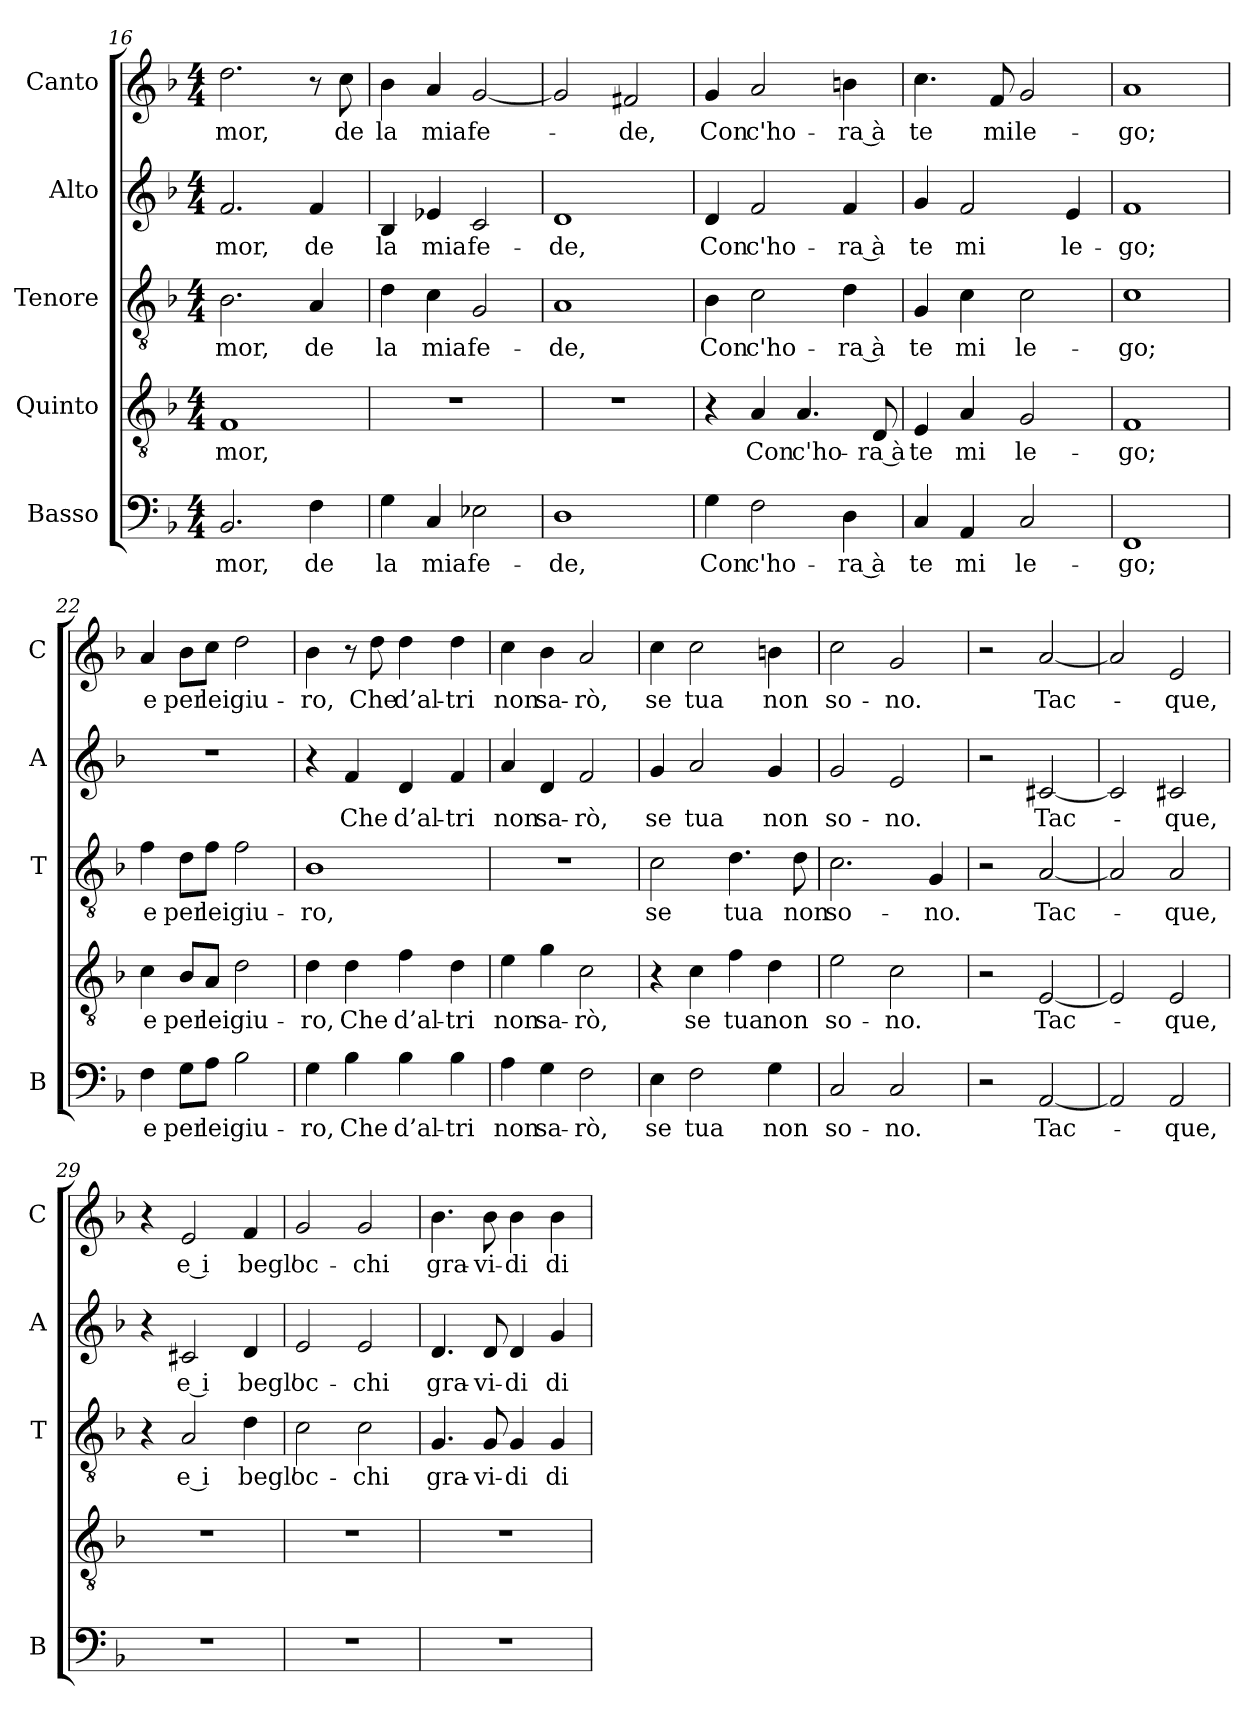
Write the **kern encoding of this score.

**kern	**text	**kern	**text	**kern	**text	**kern	**text	**kern	**text
*part5	*part5	*part4	*part4	*part3	*part3	*part2	*part2	*part1	*part1
*staff5	*staff5	*staff4	*staff4	*staff3	*staff3	*staff2	*staff2	*staff1	*staff1
*I"Basso	*	*I"Quinto	*	*I"Tenore	*	*I"Alto	*	*I"Canto	*
*I'B	*	*	*	*I'T	*	*I'A	*	*I'C	*
*clefF4	*	*clefGv2	*	*clefGv2	*	*clefG2	*	*clefG2	*
*k[b-]	*	*k[b-]	*	*k[b-]	*	*k[b-]	*	*k[b-]	*
*F:	*	*F:	*	*F:	*	*F:	*	*F:	*
*M4/4	*	*M4/4	*	*M4/4	*	*M4/4	*	*M4/4	*
=16	=16	=16	=16	=16	=16	=16	=16	=16	=16
!	!LO:LY:b	!	!LO:LY:b	!	!LO:LY:b	!	!LO:LY:b	!	!LO:LY:b
2.BB-/	-mor,	1F	-mor,	2.B-\	-mor,	2.f/	-mor,	2.dd\	-mor,
!	!LO:LY:b	!	!	!	!LO:LY:b	!	!LO:LY:b	!	!
4F\	de	.	.	4A/	de	4f/	de	8r	.
!	!	!	!	!	!	!	!	!	!LO:LY:b
.	.	.	.	.	.	.	.	8cc\	de
=17	=17	=17	=17	=17	=17	=17	=17	=17	=17
!	!LO:LY:b	!	!	!	!LO:LY:b	!	!LO:LY:b	!	!LO:LY:b
4G\	la	1r	.	4d\	la	4B-/	la	4b-\	la
!	!LO:LY:b	!	!	!	!LO:LY:b	!	!LO:LY:b	!	!LO:LY:b
4C/	mia	.	.	4c\	mia	4e-X/	mia	4a/	mia
!	!LO:LY:b	!	!	!	!LO:LY:b	!	!LO:LY:b	!	!LO:LY:b
2E-X\	fe-	.	.	2G/	fe-	2c/	fe-	[2g/	fe-
=18	=18	=18	=18	=18	=18	=18	=18	=18	=18
!	!LO:LY:b	!	!	!	!LO:LY:b	!	!LO:LY:b	!	!
1D	-de,	1r	.	1A	-de,	1d	-de,	2g/]	.
!	!	!	!	!	!	!	!	!	!LO:LY:b
.	.	.	.	.	.	.	.	2f#X/	-de,
=19	=19	=19	=19	=19	=19	=19	=19	=19	=19
!	!LO:LY:b	!	!	!	!LO:LY:b	!	!LO:LY:b	!	!LO:LY:b
4G\	Con	4r	.	4B-\	Con	4d/	Con	4g/	Con
!	!LO:LY:b	!	!LO:LY:b	!	!LO:LY:b	!	!LO:LY:b	!	!LO:LY:b
2F\	c'ho-	4A/	Con	2c\	c'ho-	2f/	c'ho-	2a/	c'ho-
!	!	!	!LO:LY:b	!	!	!	!	!	!
.	.	4.A/	c'ho-	.	.	.	.	.	.
!	!LO:LY:b	!	!	!	!LO:LY:b	!	!LO:LY:b	!	!LO:LY:b
4D\	-ra à	.	.	4d\	-ra à	4f/	-ra à	4bn\	-ra à
!	!	!	!LO:LY:b	!	!	!	!	!	!
.	.	8D/	-ra à	.	.	.	.	.	.
=20	=20	=20	=20	=20	=20	=20	=20	=20	=20
!	!LO:LY:b	!	!LO:LY:b	!	!LO:LY:b	!	!LO:LY:b	!	!LO:LY:b
4C/	te	4E/	te	4G/	te	4g/	te	4.cc\	te
!	!LO:LY:b	!	!LO:LY:b	!	!LO:LY:b	!	!LO:LY:b	!	!
4AA/	mi	4A/	mi	4c\	mi	2f/	mi	.	.
!	!	!	!	!	!	!	!	!	!LO:LY:b
.	.	.	.	.	.	.	.	8f/	mi
!	!LO:LY:b	!	!LO:LY:b	!	!LO:LY:b	!	!	!	!LO:LY:b
2C/	le-	2G/	le-	2c\	le-	.	.	2g/	le-
!	!	!	!	!	!	!	!LO:LY:b	!	!
.	.	.	.	.	.	4e/	le-	.	.
=21	=21	=21	=21	=21	=21	=21	=21	=21	=21
!	!LO:LY:b	!	!LO:LY:b	!	!LO:LY:b	!	!LO:LY:b	!	!LO:LY:b
1FF	-go;	1F	-go;	1c	-go;	1f	-go;	1a	-go;
=22	=22	=22	=22	=22	=22	=22	=22	=22	=22
!	!LO:LY:b	!	!LO:LY:b	!	!LO:LY:b	!	!	!	!LO:LY:b
4F\	e	4c\	e	4f\	e	1r	.	4a/	e
!	!LO:LY:b	!	!LO:LY:b	!	!LO:LY:b	!	!	!	!LO:LY:b
8G\L	per	8B-/L	per	8d\L	per	.	.	8b-\L	per
!	!LO:LY:b	!	!LO:LY:b	!	!LO:LY:b	!	!	!	!LO:LY:b
8A\J	lei	8A/J	lei	8f\J	lei	.	.	8cc\J	lei
!	!LO:LY:b	!	!LO:LY:b	!	!LO:LY:b	!	!	!	!LO:LY:b
2B-\	giu-	2d\	giu-	2f\	giu-	.	.	2dd\	giu-
!!LO:PB:g=z
=23	=23	=23	=23	=23	=23	=23	=23	=23	=23
!	!LO:LY:b	!	!LO:LY:b	!	!LO:LY:b	!	!	!	!LO:LY:b
4G\	-ro,	4d\	-ro,	1B-	-ro,	4r	.	4b-\	-ro,
!	!LO:LY:b	!	!LO:LY:b	!	!	!	!LO:LY:b	!	!
4B-\	Che	4d\	Che	.	.	4f/	Che	8r	.
!	!	!	!	!	!	!	!	!	!LO:LY:b
.	.	.	.	.	.	.	.	8dd\	Che
!	!LO:LY:b	!	!LO:LY:b	!	!	!	!LO:LY:b	!	!LO:LY:b
4B-\	d’al-	4f\	d’al-	.	.	4d/	d’al-	4dd\	d’al-
!	!LO:LY:b	!	!LO:LY:b	!	!	!	!LO:LY:b	!	!LO:LY:b
4B-\	-tri	4d\	-tri	.	.	4f/	-tri	4dd\	-tri
=24	=24	=24	=24	=24	=24	=24	=24	=24	=24
!	!LO:LY:b	!	!LO:LY:b	!	!	!	!LO:LY:b	!	!LO:LY:b
4A\	non	4e\	non	1r	.	4a/	non	4cc\	non
!	!LO:LY:b	!	!LO:LY:b	!	!	!	!LO:LY:b	!	!LO:LY:b
4G\	sa-	4g\	sa-	.	.	4d/	sa-	4b-\	sa-
!	!LO:LY:b	!	!LO:LY:b	!	!	!	!LO:LY:b	!	!LO:LY:b
2F\	-rò,	2c\	-rò,	.	.	2f/	-rò,	2a/	-rò,
=25	=25	=25	=25	=25	=25	=25	=25	=25	=25
!	!LO:LY:b	!	!	!	!LO:LY:b	!	!LO:LY:b	!	!LO:LY:b
4E\	se	4r	.	2c\	se	4g/	se	4cc\	se
!	!LO:LY:b	!	!LO:LY:b	!	!	!	!LO:LY:b	!	!LO:LY:b
2F\	tua	4c\	se	.	.	2a/	tua	2cc\	tua
!	!	!	!LO:LY:b	!	!LO:LY:b	!	!	!	!
.	.	4f\	tua	4.d\	tua	.	.	.	.
!	!LO:LY:b	!	!LO:LY:b	!	!	!	!LO:LY:b	!	!LO:LY:b
4G\	non	4d\	non	.	.	4g/	non	4bn\	non
!	!	!	!	!	!LO:LY:b	!	!	!	!
.	.	.	.	8d\	non	.	.	.	.
=26	=26	=26	=26	=26	=26	=26	=26	=26	=26
!	!LO:LY:b	!	!LO:LY:b	!	!LO:LY:b	!	!LO:LY:b	!	!LO:LY:b
2C/	so-	2e\	so-	2.c\	so-	2g/	so-	2cc\	so-
!	!LO:LY:b	!	!LO:LY:b	!	!	!	!LO:LY:b	!	!LO:LY:b
2C/	-no.	2c\	-no.	.	.	2e/	-no.	2g/	-no.
!	!	!	!	!	!LO:LY:b	!	!	!	!
.	.	.	.	4G/	-no.	.	.	.	.
=27	=27	=27	=27	=27	=27	=27	=27	=27	=27
2r	.	2r	.	2r	.	2r	.	2r	.
!	!LO:LY:b	!	!LO:LY:b	!	!LO:LY:b	!	!LO:LY:b	!	!LO:LY:b
[2AA/	Tac-	[2E/	Tac-	[2A/	Tac-	[2c#X/	Tac-	[2a/	Tac-
=28	=28	=28	=28	=28	=28	=28	=28	=28	=28
2AA/]	.	2E/]	.	2A/]	.	2c#/]	.	2a/]	.
!	!LO:LY:b	!	!LO:LY:b	!	!LO:LY:b	!	!LO:LY:b	!	!LO:LY:b
2AA/	-que,	2E/	-que,	2A/	-que,	2c#X/	-que,	2e/	-que,
=29	=29	=29	=29	=29	=29	=29	=29	=29	=29
1r	.	1r	.	4r	.	4r	.	4r	.
!	!	!	!	!	!LO:LY:b	!	!LO:LY:b	!	!LO:LY:b
.	.	.	.	2A/	e i	2c#X/	e i	2e/	e i
!	!	!	!	!	!LO:LY:b	!	!LO:LY:b	!	!LO:LY:b
.	.	.	.	4d\	begl'	4d/	begl'	4f/	begl'
=30	=30	=30	=30	=30	=30	=30	=30	=30	=30
!	!	!	!	!	!LO:LY:b	!	!LO:LY:b	!	!LO:LY:b
1r	.	1r	.	2c\	oc-	2e/	oc-	2g/	oc-
!	!	!	!	!	!LO:LY:b	!	!LO:LY:b	!	!LO:LY:b
.	.	.	.	2c\	-chi	2e/	-chi	2g/	-chi
!!LO:LB:g=z
=31	=31	=31	=31	=31	=31	=31	=31	=31	=31
!	!	!	!	!	!LO:LY:b	!	!LO:LY:b	!	!LO:LY:b
1r	.	1r	.	4.G/	gra-	4.d/	gra-	4.b-\	gra-
!	!	!	!	!	!LO:LY:b	!	!LO:LY:b	!	!LO:LY:b
.	.	.	.	8G/	-vi-	8d/	-vi-	8b-\	-vi-
!	!	!	!	!	!LO:LY:b	!	!LO:LY:b	!	!LO:LY:b
.	.	.	.	4G/	-di	4d/	-di	4b-\	-di
!	!	!	!	!	!LO:LY:b	!	!LO:LY:b	!	!LO:LY:b
.	.	.	.	4G/	di	4g/	di	4b-\	di
=	=	=	=	=	=	=	=	=	=
*-	*-	*-	*-	*-	*-	*-	*-	*-	*-
